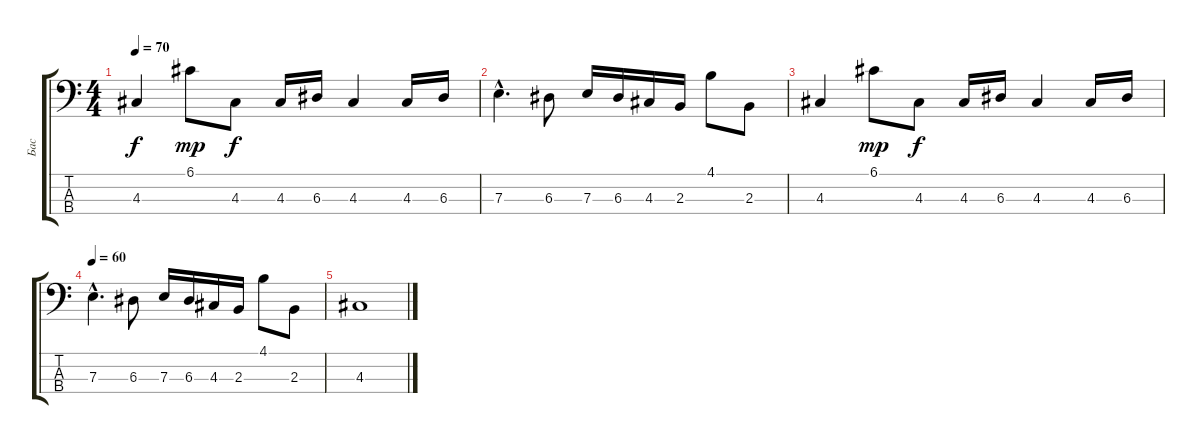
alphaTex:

\track ("Бас" "Бас") {instrument electricbassfinger}
\staff {score tabs}
\tuning (G2 D2 A1 E1) {hide}
\ts (4 4)
\tempo 70
\clef f4
\ks c
4.3.4{dy f} 6.1.8{dy mp} 4.3.8{dy f} 4.3.16 6.3.16 4.3.4 4.3.16 6.3.16 |
7.3{hac}.4{d} 6.3.8 7.3.16 6.3.16 4.3.16 2.3.16 4.1.8 2.3.8 |
4.3.4 6.1.8{dy mp} 4.3.8{dy f} 4.3.16 6.3.16 4.3.4 4.3.16 6.3.16 |
\tempo 60
7.3{hac}.4{d} 6.3.8 7.3.16 6.3.16 4.3.16 2.3.16 4.1.8 2.3.8 |
4.3.1
